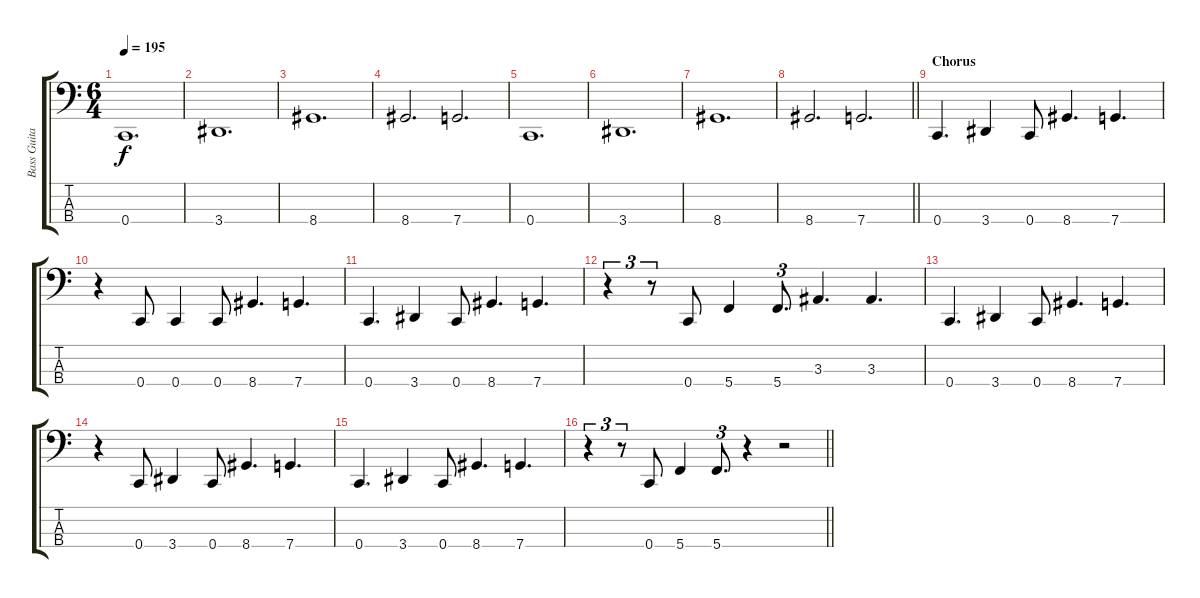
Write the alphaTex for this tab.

\track ("Bass Guitar" "Bass Guita") {instrument electricbassfinger}
\staff {score tabs}
\tuning (F2 C2 G1 C1) {hide}
\ts (6 4)
\tempo 195
\clef f4
\ks c
0.4.1{d dy f} |
3.4.1{d} |
8.4.1{d} |
8.4.2{d} 7.4.2{d} |
0.4.1{d} |
3.4.1{d} |
8.4.1{d} |
\barLineRight lightlight
8.4.2{d} 7.4.2{d} |
\section ("" "Chorus")
0.4.4{d} 3.4.4 0.4.8 8.4.4{d} 7.4.4{d} |
r.4 0.4.8 0.4.4 0.4.8 8.4.4{d} 7.4.4{d} |
0.4.4{d} 3.4.4 0.4.8 8.4.4{d} 7.4.4{d} |
r.4{tu (3 2)} r.8{tu (3 2)} 0.4.8 5.4.4 5.4.8{d tu (3 2)} 3.3.4{d} 3.3.4{d} |
0.4.4{d} 3.4.4 0.4.8 8.4.4{d} 7.4.4{d} |
r.4 0.4.8 3.4.4 0.4.8 8.4.4{d} 7.4.4{d} |
0.4.4{d} 3.4.4 0.4.8 8.4.4{d} 7.4.4{d} |
\barLineRight lightlight
r.4{tu (3 2)} r.8{tu (3 2)} 0.4.8 5.4.4 5.4.8{d tu (3 2)} r.4 r.2
